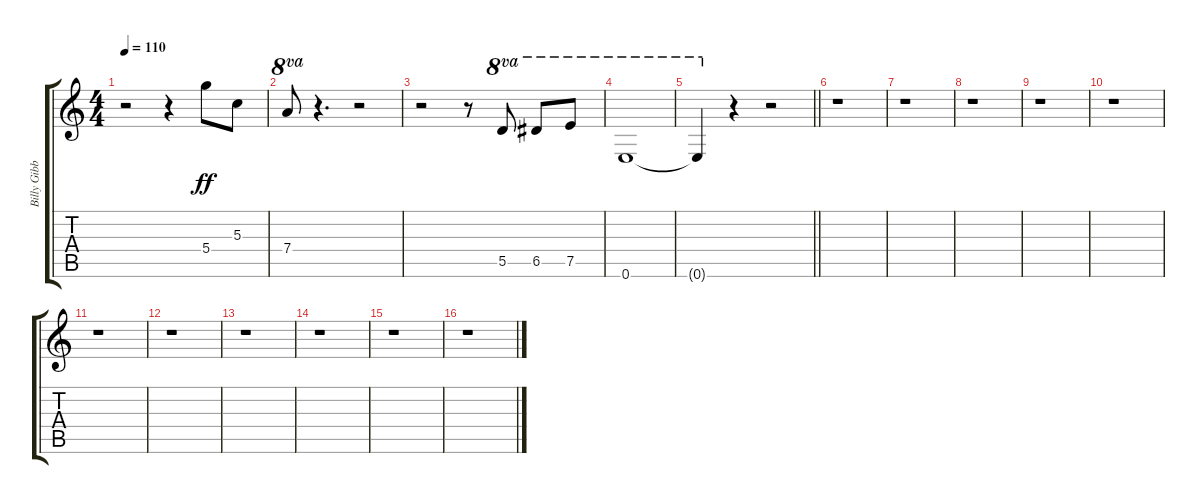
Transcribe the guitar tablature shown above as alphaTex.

\track ("Billy Gibbons-Distortion Gtr" "Billy Gibb") {instrument distortionguitar}
\staff {score tabs}
\tuning (E4 B3 G3 D4 A3 E3) {hide}
\ts (4 4)
\tempo 110
\clef g2
\ks c
r.2{dy ff} r.4 5.4.8 5.3.8 |
7.4.8{ot 8va} r.4{d} r.2 |
r.2 r.8 5.5.8{ot 8va} 6.5.8{ot 8va} 7.5.8{ot 8va} |
0.6.1{ot 8va} |
\barLineRight lightlight
0.6{t}.4{ot 8va} r.4 r.2 |
r.1 |
r.1 |
r.1 |
r.1 |
r.1 |
r.1 |
r.1 |
r.1 |
r.1 |
r.1 |
r.1
